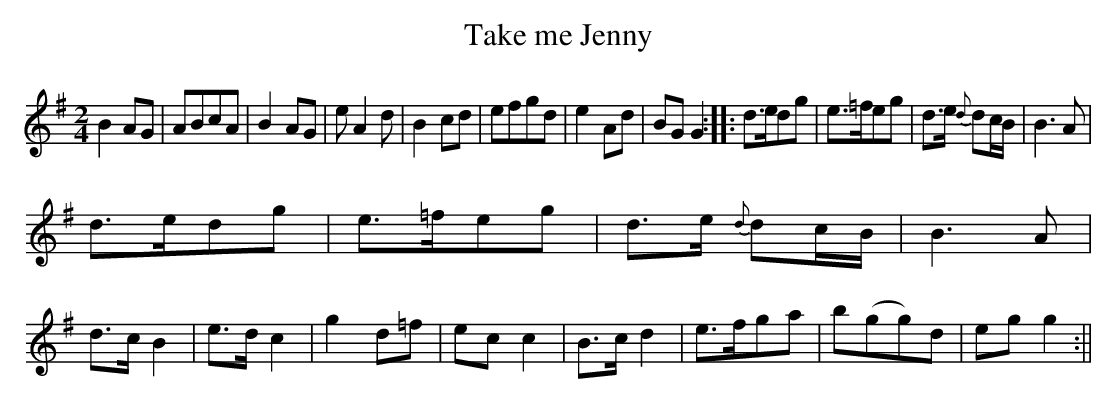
X:1
T:Take me Jenny
M:2/4
L:1/8
K:G
B2 AG|ABcA|B2 AG|e A2d|B2 cd|efgd|e2 Ad|BG G2::d>edg|e>=feg|d>e {d}dc/B/|B3 A|
d>edg|e>=feg|d>e {d}dc/B/|B3 A|d>c B2|e>d c2|g2 d=f|ec c2|B>c d2|e>fga|b(gg)d|eg g2:||
